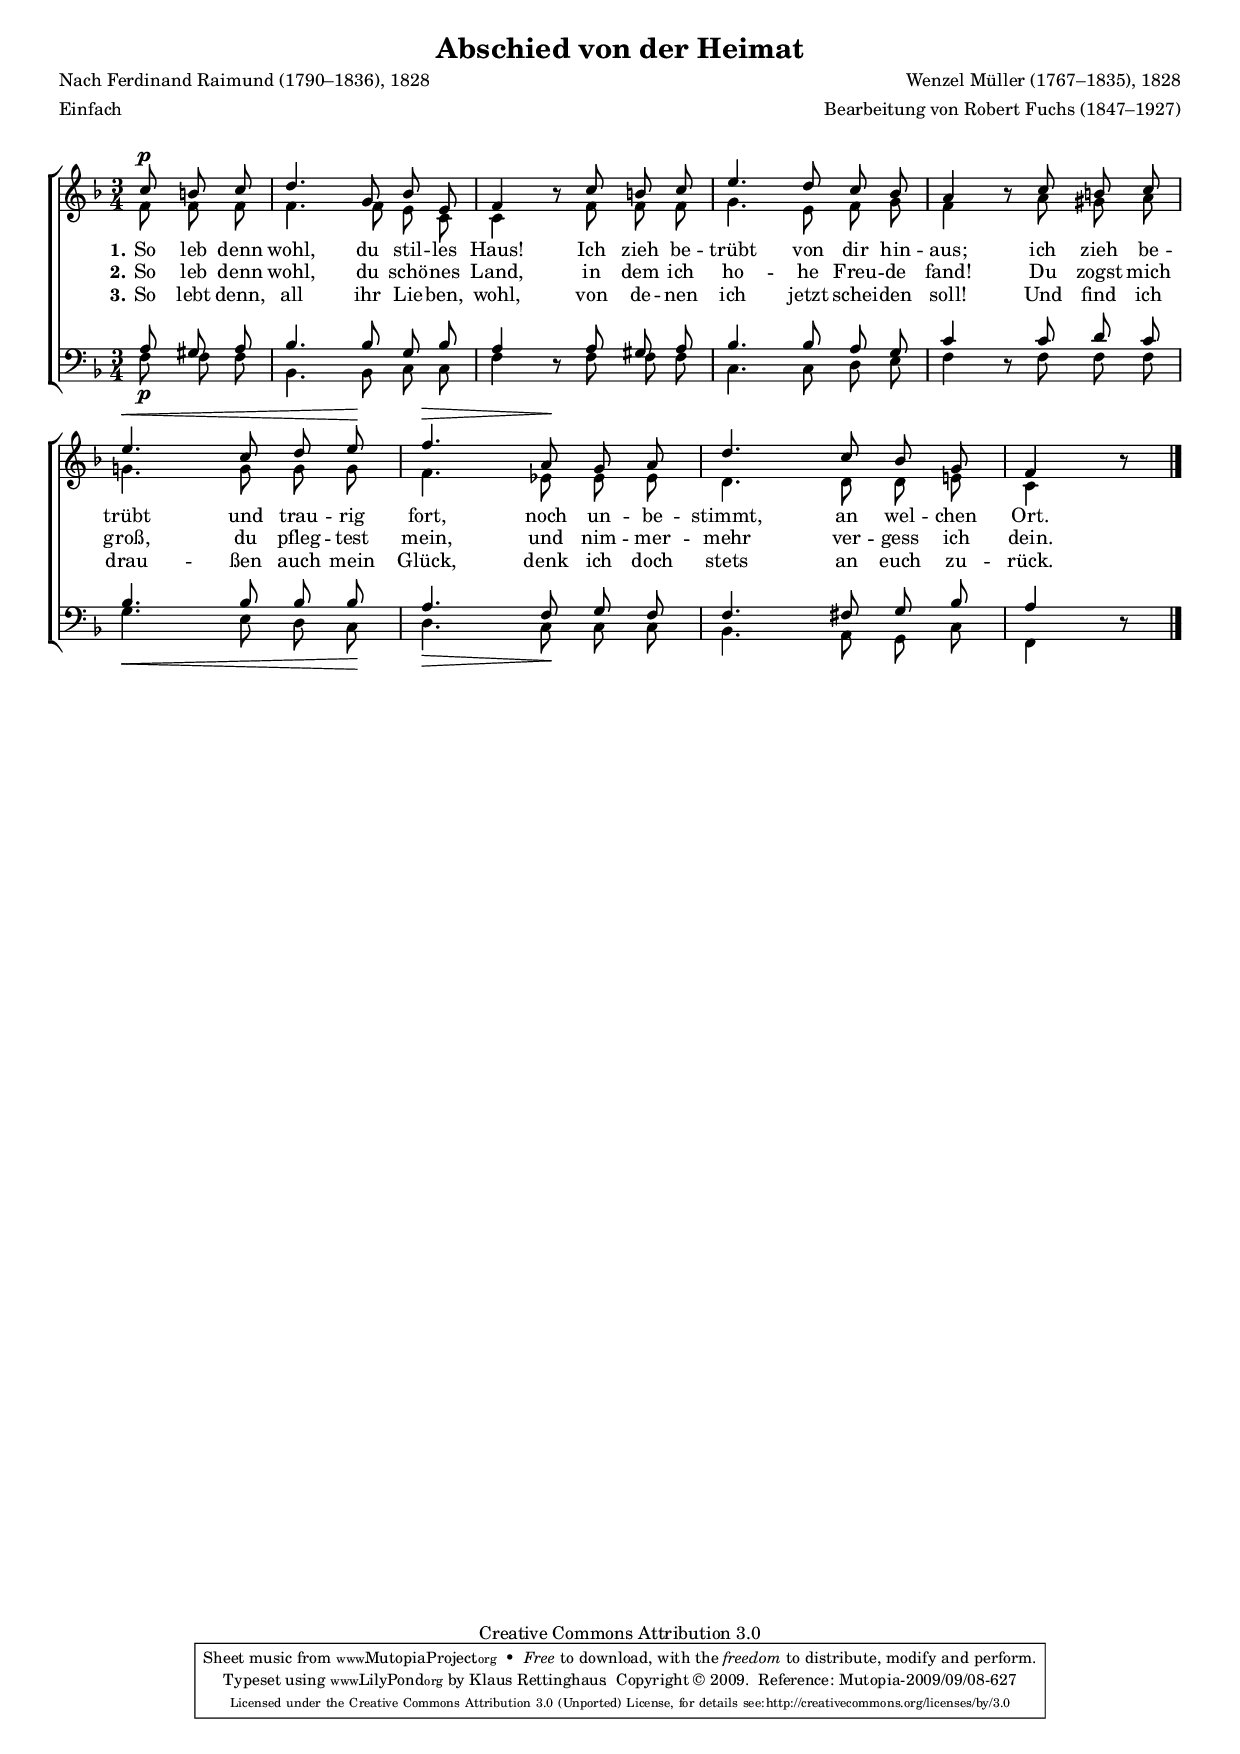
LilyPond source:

#(set-global-staff-size 15.5) 
#(ly:set-option 'point-and-click #f) 

\version "2.12" 

global = { \key f \major \time 3/4 \tempo 4=72 } 

SHeimatAbschied = \relative f'' { 
\revert Rest #'direction 
\partial 4. 
c8\p b c d4. g,8 bes e, f4 r8 
c'8 b c e4. d8 c bes a4 r8 
c8 b c e4.\< c8 d e\! f4.\> 
a,8\! g a d4. c8 bes g f4 r8 
\bar "|." 
} 

AHeimatAbschied = \relative f' { 
\partial 4. 
f8 f f f4. f8 e c c4 s8 
f8 f f g4. e8 f g f4 s8 
a8 gis a g!4. g8 g g f4. 
es8 es es d4. d8 d e! c4 s8 
\bar "|." 
} 

THeimatAbschied = \relative f { 
\partial 4. 
a8 gis a bes4. bes8 g bes a4 s8 
a8 gis a bes4. bes8 a g c4 s8 
c8 d c bes4. bes8 bes bes a4. 
f8 g f f4. fis8 g bes a4 s8 
\bar "|." 
} 

BHeimatAbschied = \relative f { 
\revert Rest #'direction 
\partial 4. 
f8\p f f bes,4. bes8 c c f4 r8 
f8 f f c4. c8 d e f4 r8 
f8 f f g4.\< e8 d c\! d4.\> 
c8\! c c bes4. a8 g c f,4 r8 
\bar "|." 
} 


LHeimatAbschiedA = \lyricmode { 
\set stanza = "1." 
So leb denn wohl, du stil -- les Haus! 
Ich zieh be -- trübt von dir hin -- aus; 
ich zieh be -- trübt und trau -- rig fort, 
noch un -- be -- stimmt, an wel -- chen Ort. 
} 

LHeimatAbschiedB = \lyricmode { 
\set stanza = "2." 
So leb denn wohl, du schö -- nes Land, 
in dem ich ho -- he Freu -- de fand! 
Du zogst mich groß, du pfleg -- test mein, 
und nim -- mer -- mehr ver -- gess ich dein. 
} 

LHeimatAbschiedC = \lyricmode { 
\set stanza = "3." 
So lebt denn, all ihr Lie -- ben, wohl, 
von de -- nen ich jetzt schei -- den soll! 
Und find ich drau -- ßen auch mein Glück, 
denk ich doch stets an euch zu -- rück. 
} 

%--------------------

\header { 
kaisernumber = "224" 
comment = "" 
footnote = "" 
 
title = "Abschied von der Heimat" 
subtitle = "" 
composer = "Wenzel Müller (1767–1835), 1828" 
opus = "" 
meter = \markup {Einfach} 
arranger = "Bearbeitung von Robert Fuchs (1847–1927)" 
poet = "Nach Ferdinand Raimund (1790–1836), 1828" 
 
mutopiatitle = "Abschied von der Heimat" 
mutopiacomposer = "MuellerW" 
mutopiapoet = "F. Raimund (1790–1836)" 
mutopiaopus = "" 
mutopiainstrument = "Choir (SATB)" 
date = "1910s" 
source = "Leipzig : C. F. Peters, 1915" 
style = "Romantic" 
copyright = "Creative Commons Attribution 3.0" 
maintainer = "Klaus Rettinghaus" 
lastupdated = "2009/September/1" 
 
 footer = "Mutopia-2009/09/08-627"
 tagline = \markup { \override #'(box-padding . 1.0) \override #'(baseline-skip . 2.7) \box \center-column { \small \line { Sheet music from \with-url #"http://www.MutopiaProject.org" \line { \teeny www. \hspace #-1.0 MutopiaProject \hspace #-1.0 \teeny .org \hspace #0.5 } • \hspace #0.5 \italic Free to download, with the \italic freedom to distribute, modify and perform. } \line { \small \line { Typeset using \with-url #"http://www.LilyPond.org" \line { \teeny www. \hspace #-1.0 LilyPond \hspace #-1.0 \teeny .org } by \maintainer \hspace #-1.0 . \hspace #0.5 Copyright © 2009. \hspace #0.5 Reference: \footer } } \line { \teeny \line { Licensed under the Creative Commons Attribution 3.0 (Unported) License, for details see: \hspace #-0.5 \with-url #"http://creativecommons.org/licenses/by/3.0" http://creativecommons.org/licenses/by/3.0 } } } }
} 

\score {
{
\context ChoirStaff 
	<< 
	\context Staff = women 
	<< 
	\set Staff.midiInstrument = "voice oohs" 
			\clef "G" 
			\context Voice = Sopran { \voiceOne 
				<< 
				\autoBeamOff 
				\dynamicUp 
				{ \global \SHeimatAbschied } 
				>> } 
			\context Voice = Alt { \voiceTwo 
 				<< 
				\autoBeamOff 
				\dynamicDown 
				{ \global \AHeimatAbschied } 
				>> } 
			>> 
	\context Lyrics = verseone 
	\context Lyrics = versetwo 
	\context Lyrics = versethree 
	\context Staff = men 
	<< 
	\set Staff.midiInstrument = "voice oohs" 
			\clef "F" 
			\context Voice = Tenor { \voiceOne 
				<< 
				\autoBeamOff 
				\dynamicUp 
				{ \global \THeimatAbschied } 
				>> } 
			\context Voice = Bass { \voiceTwo 
				<< 
				\autoBeamOff 
				\dynamicDown 
				{ \global \BHeimatAbschied } 
				>> } 
		>> 
	\context Lyrics = verseone \lyricsto Sopran \LHeimatAbschiedA 
	\context Lyrics = versetwo \lyricsto Sopran \LHeimatAbschiedB 
	\context Lyrics = versethree \lyricsto Sopran \LHeimatAbschiedC 
	>>
}

\layout {
indent = 0.0\cm
\context {\Score 
\remove "Bar_number_engraver"
\override MetronomeMark #'transparent = ##t 
\override DynamicTextSpanner #'dash-period = #-1.0 
\override BreathingSign #'text = #(make-musicglyph-markup "scripts.rvarcomma") 
}
\context {\Staff 
\override VerticalAxisGroup #'minimum-Y-extent = #'(-1 . 1) 
}
}

\midi {
\context { \Voice 
\remove "Dynamic_performer" 
}
}

}
